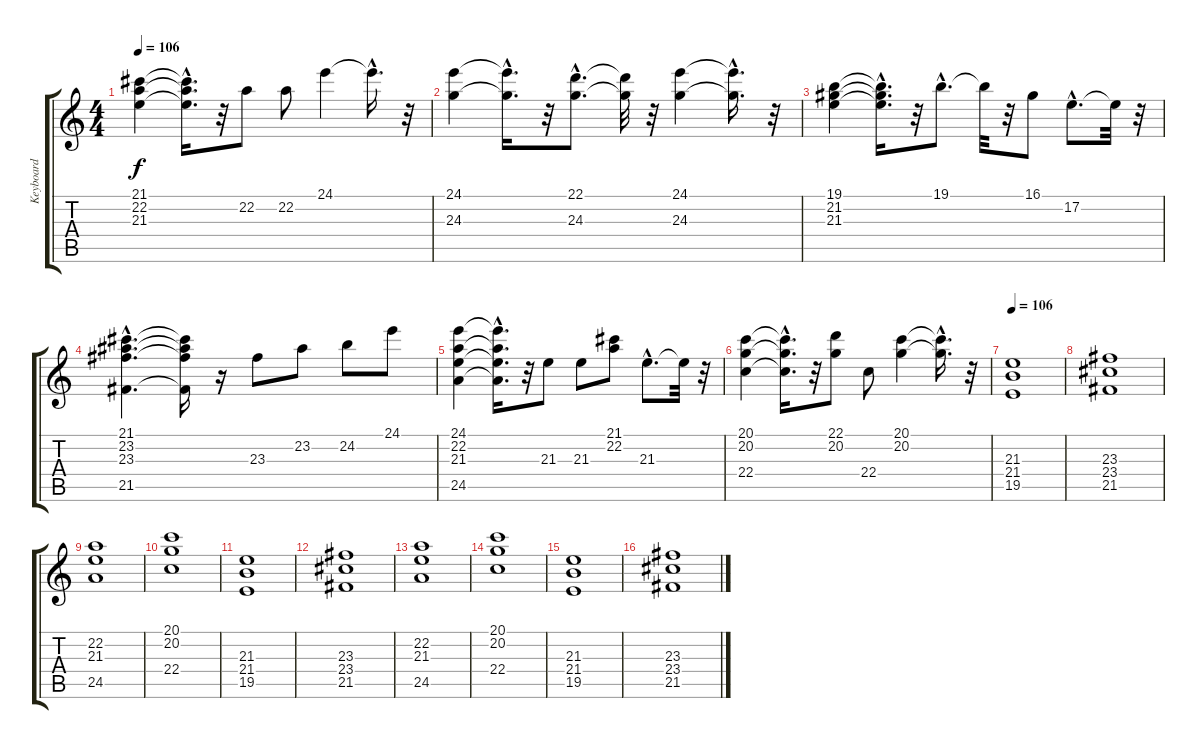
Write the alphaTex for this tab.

\track ("Keyboard" "Keyboard") {instrument synthstrings2}
\staff {score tabs}
\tuning (E4 B3 G3 D3 A2 E2) {hide}
\ts (4 4)
\tempo 106
\clef g2
\ks c
(21.1 22.2 21.3).4{dy f volume 16 instrument fx2soundtrack} (21.1{hac t} 22.2{hac t} 21.3{hac t}).16{d} r.32 22.2.8 22.2.8 24.1.4 24.1{hac t}.16{d} r.32 |
(24.1 24.3).4 (24.1{hac t} 24.3{hac t}).16{d} r.32 (22.1{hac} 24.3{hac}).8{d} (22.1{t} 24.3{t}).32 r.32 (24.1 24.3).4 (24.1{hac t} 24.3{hac t}).16{d} r.32 |
(19.1 21.2 21.3).4 (19.1{hac t} 21.2{hac t} 21.3{hac t}).16{d} r.32 19.1{hac}.8{d} 19.1{t}.32 r.32 16.1.8 17.2{hac}.8{d} 17.2{t}.32 r.32 |
(21.1{hac} 23.2{hac} 23.3{hac} 21.5{hac}).4{d} (21.1{t} 23.2{t} 23.3{t} 21.5{t}).16 r.16 23.3.8 23.2.8 24.2.8 24.1.8 |
(24.1 22.2 21.3 24.5).4 (24.1{hac t} 22.2{hac t} 21.3{hac t} 24.5{hac t}).16{d} r.32 21.3.8 21.3.8 (21.1 22.2).8 21.3{hac}.8{d} 21.3{t}.32 r.32 |
(20.1 20.2 22.4).4 (20.1{hac t} 20.2{hac t} 22.4{hac t}).16{d} r.32 (22.1 20.2).8 22.4.8 (20.1 20.2).4 (20.1{hac t} 20.2{hac t}).16{d} r.32 |
\tempo 106
(21.3 21.4 19.5).1{volume 8 instrument rockorgan} |
(23.3 23.4 21.5).1 |
(22.2 21.3 24.5).1 |
(20.1 20.2 22.4).1 |
(21.3 21.4 19.5).1 |
(23.3 23.4 21.5).1 |
(22.2 21.3 24.5).1 |
(20.1 20.2 22.4).1 |
(21.3 21.4 19.5).1 |
(23.3 23.4 21.5).1
